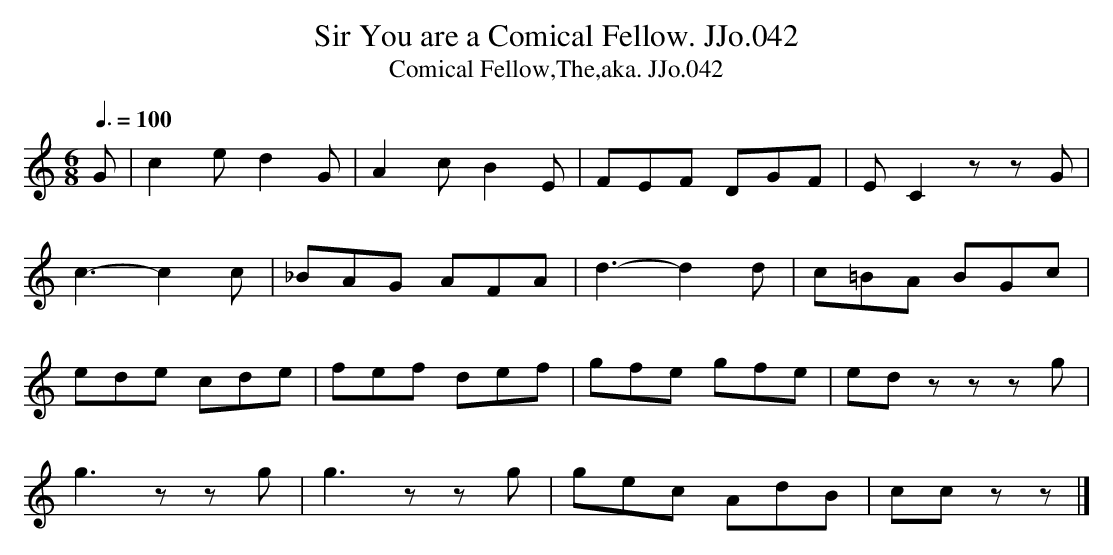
X:1
T:Sir You are a Comical Fellow. JJo.042
T:Comical Fellow,The,aka. JJo.042
M:6/8
L:1/8
Q:3/8=100
K:C major
G|c2ed2G|A2cB2E|FEF DGF|EC2 zzG|!
c3-c2c|_BAG AFA|d3-d2d|c=BA BGc|!
ede cde|fef def|gfe gfe|ed zzzg|!
g3zzg|g3zzg|gec AdB|cczz|]
